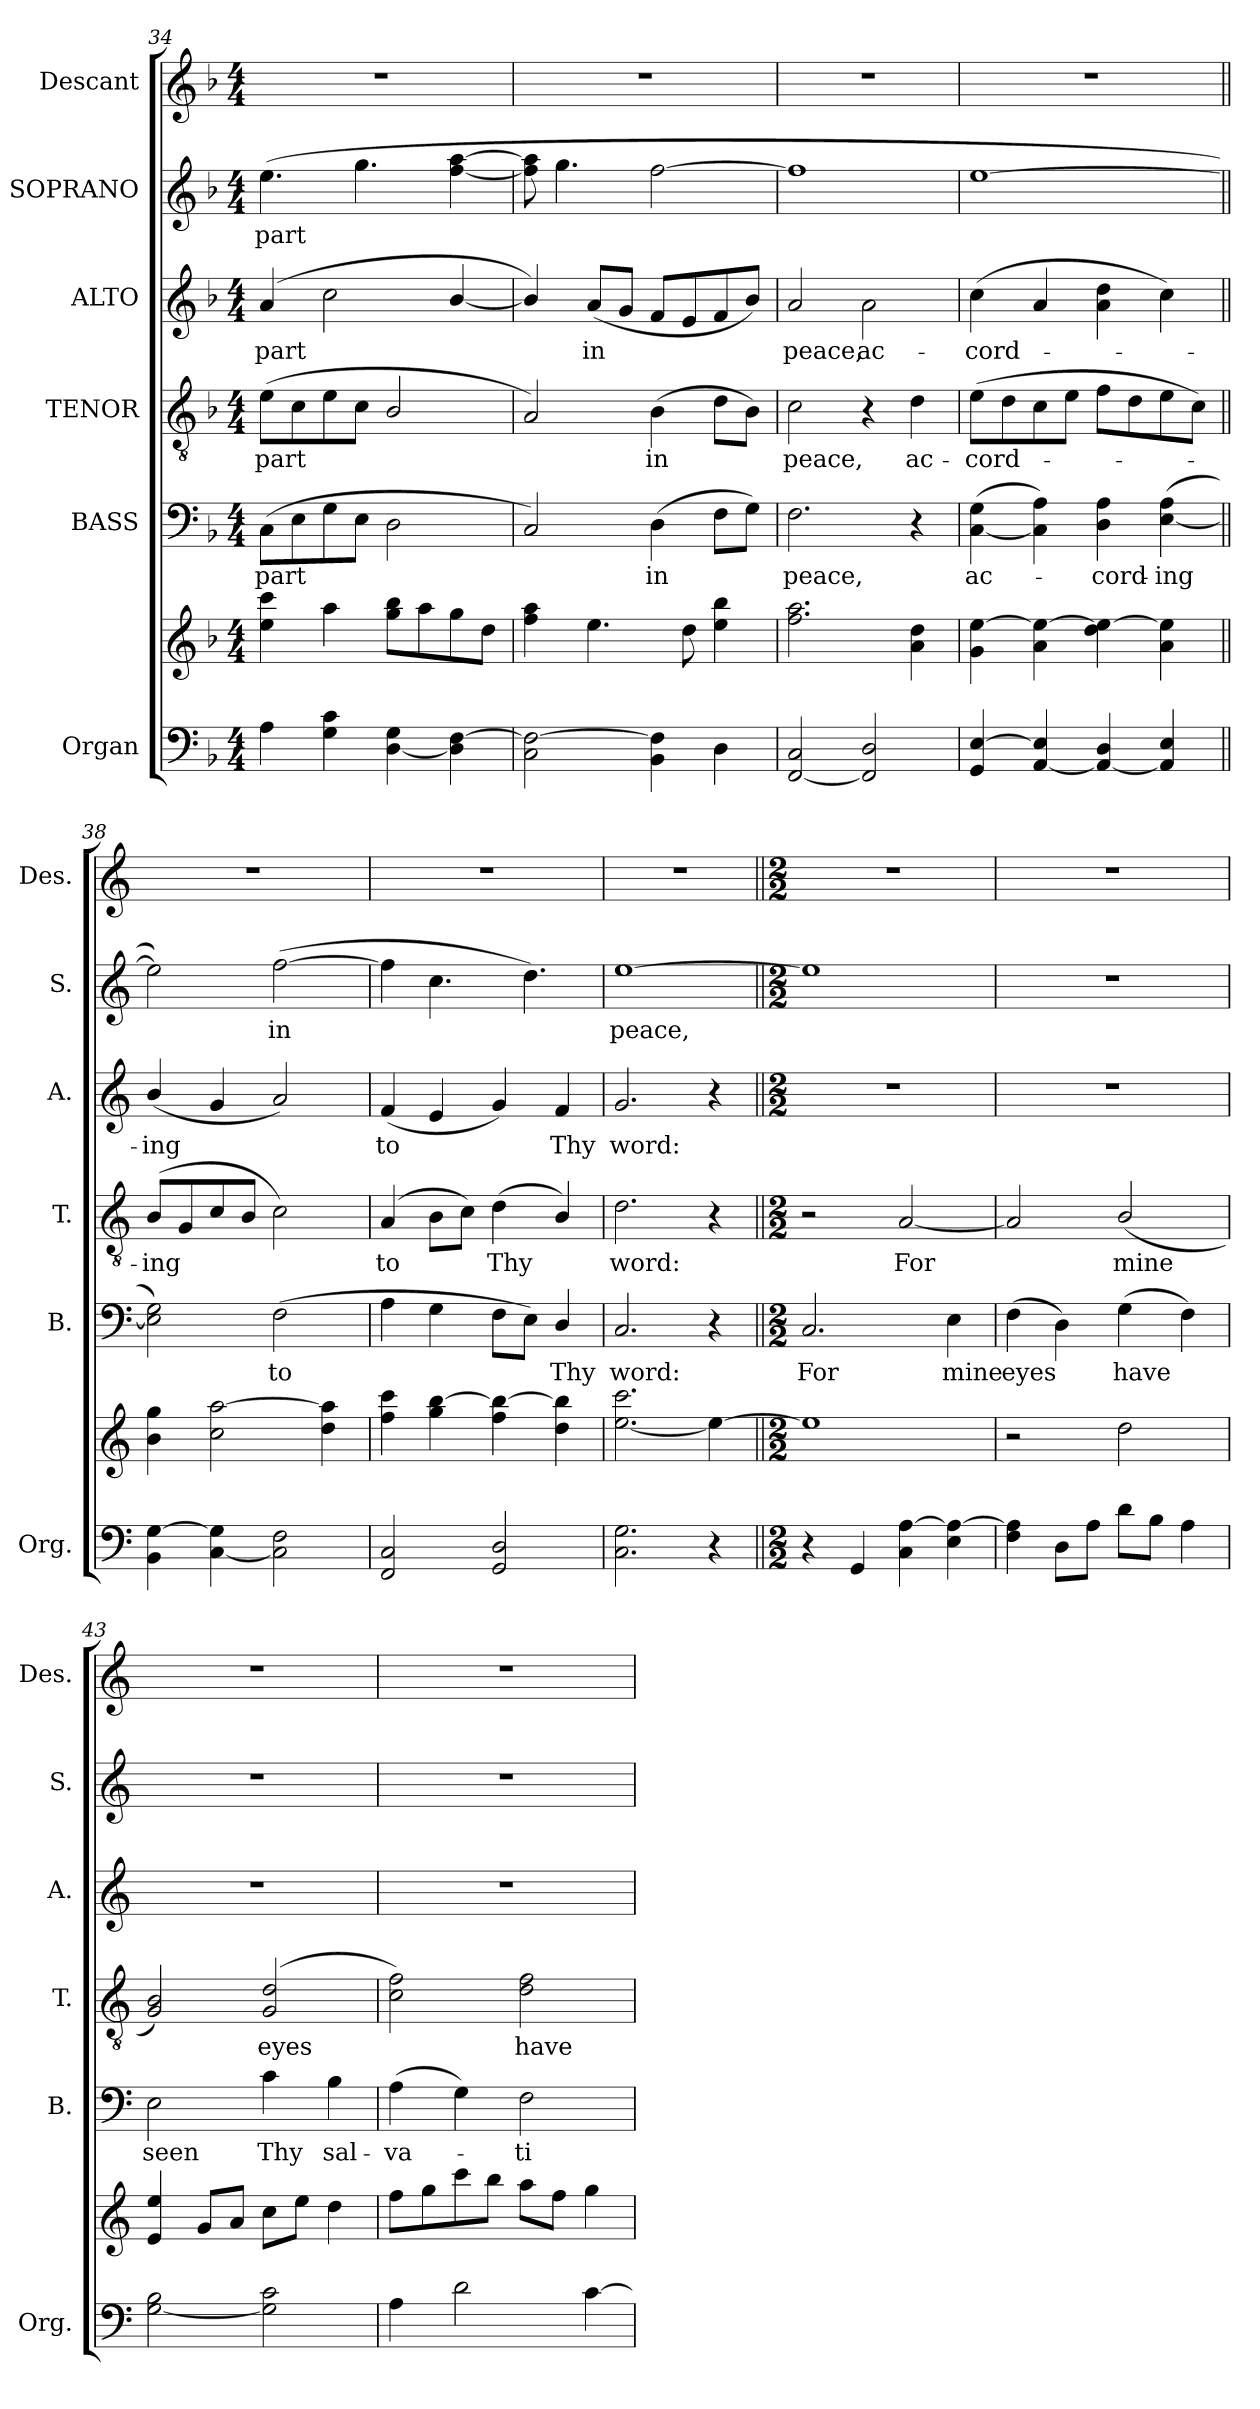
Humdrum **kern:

**kern	**kern	**kern	**text	**kern	**text	**kern	**text	**kern	**text	**kern
*part6	*part6	*part5	*part5	*part4	*part4	*part3	*part3	*part2	*part2	*part1
*staff7	*staff6	*staff5	*staff5	*staff4	*staff4	*staff3	*staff3	*staff2	*staff2	*staff1
*I"Organ	*	*I"BASS	*	*I"TENOR	*	*I"ALTO	*	*I"SOPRANO	*	*I"Descant
*I'Org.	*	*I'B.	*	*I'T.	*	*I'A.	*	*I'S.	*	*I'Des.
*clefF4	*clefG2	*clefF4	*	*clefGv2	*	*clefG2	*	*clefG2	*	*clefG2
*	*	*	*	*ITrd7c12	*	*	*	*	*	*
*k[b-]	*k[b-]	*k[b-]	*	*k[b-]	*	*k[b-]	*	*k[b-]	*	*k[b-]
*F:	*F:	*F:	*	*F:	*	*F:	*	*F:	*	*F:
*M4/4	*M4/4	*M4/4	*	*M4/4	*	*M4/4	*	*M4/4	*	*M4/4
=34	=34	=34	=34	=34	=34	=34	=34	=34	=34	=34
!	!	!	!LO:LY:b	!	!LO:LY:b	!	!LO:LY:b	!	!LO:LY:b	!
4A\	4ee\ 4ccc\	(>8C\L	-part	(>8E\L	-part	(<4a/	-part	(>4.ee\	-part	1r
.	.	8E\	.	8C\	.	.	.	.	.	.
4G\ 4c\	4aa\	8G\	.	8E\	.	2cc\	.	.	.	.
.	.	8E\J	.	8C\J	.	.	.	4.gg\	.	.
[<4D\ 4G\	8gg\ 8bb-\L	2D\	.	2BB-/	.	.	.	.	.	.
.	8aa\	.	.	.	.	.	.	.	.	.
4D\] [>4F\	8gg\	.	.	.	.	[<4b-/	.	[<4ff\ [>4aa\	.	.
.	8dd\J	.	.	.	.	.	.	.	.	.
=35	=35	=35	=35	=35	=35	=35	=35	=35	=35	=35
2C\ 2F\_	4ff\ 4aa\	2C/)	.	2AA/)	.	4b-/])	.	8ff\] 8aa\]	.	1r
.	.	.	.	.	.	.	.	4.gg\	.	.
!	!	!	!	!	!	!	!LO:LY:b	!	!	!
.	4.ee\	.	.	.	.	(<8a/L	in	.	.	.
.	.	.	.	.	.	8g/J	.	.	.	.
!	!	!	!LO:LY:b	!	!LO:LY:b	!	!	!	!	!
4BB-\ 4F\]	.	(>4D\	in	(>4BB-\	in	8f/L	.	[>2ff\	.	.
.	8dd\	.	.	.	.	8e/	.	.	.	.
4D\	4ee\ 4bb-\	8F\L	.	8D\L	.	8f/	.	.	.	.
.	.	8G\J)	.	8BB-\J)	.	8b-/J)	.	.	.	.
=36	=36	=36	=36	=36	=36	=36	=36	=36	=36	=36
!	!	!	!LO:LY:b	!	!LO:LY:b	!	!LO:LY:b	!	!	!
[<2FF/ 2C/	2.ff\ 2.aa\	2.F\	peace,	2C\	peace,	2a/	peace,	1ff]	.	1r
!	!	!	!	!	!	!	!LO:LY:b	!	!	!
2FF/] 2D/	.	.	.	4r	.	2a\	ac-	.	.	.
!	!	!	!	!	!LO:LY:b	!	!	!	!	!
.	4a\ 4dd\	4r	.	4D\	ac-	.	.	.	.	.
=37	=37	=37	=37	=37	=37	=37	=37	=37	=37	=37
!	!	!	!LO:LY:b	!	!LO:LY:b	!	!LO:LY:b	!	!	!
4GG/ [>4E/	4g\ [>4ee\	(>[<4C\ 4G\	ac-	(>8E\L	-cord-	(>4cc\	-cord-	[>1ee	.	1r
.	.	.	.	8D\	.	.	.	.	.	.
[<4AA/ 4E/]	4a\ 4ee\_	4C\] 4A\)	.	8C\	.	4a/	.	.	.	.
.	.	.	.	8E\J	.	.	.	.	.	.
!	!	!	!LO:LY:b	!	!	!	!	!	!	!
4AA/_ 4D/	4dd\ 4ee\_	4D\ 4A\	-cord-	8F\L	.	4a\ 4dd\	.	.	.	.
.	.	.	.	8D\	.	.	.	.	.	.
!	!	!	!LO:LY:b	!	!	!	!	!	!	!
4AA/] 4E/	4a\ 4ee\]	(>[<4E\ 4A\	-ing	8E\	.	4cc\)	.	.	.	.
.	.	.	.	8C\J)	.	.	.	.	.	.
!!LO:LB:g=z
=38||	=38||	=38||	=38||	=38||	=38||	=38||	=38||	=38||	=38||	=38||
*k[]	*k[]	*k[]	*	*k[]	*	*k[]	*	*k[]	*	*k[]
*C:	*C:	*C:	*	*C:	*	*C:	*	*C:	*	*C:
!	!	!	!	!	!LO:LY:b	!	!LO:LY:b	!	!	!
4BB\ [>4G\	4b\ 4gg\	2E\] 2G\)	.	(<8BB/L	-ing	(<4b/	-ing	2ee\])	.	1r
.	.	.	.	8GG/	.	.	.	.	.	.
[<4C\ 4G\]	2cc\ [>2aa\	.	.	8C/	.	4g/	.	.	.	.
.	.	.	.	8BB/J	.	.	.	.	.	.
!	!	!	!LO:LY:b	!	!	!	!	!	!LO:LY:b	!
2C\] 2F\	.	(>2F\	to	2C\)	.	2a/)	.	(>[>2ff\	in	.
.	4dd\ 4aa\]	.	.	.	.	.	.	.	.	.
=39	=39	=39	=39	=39	=39	=39	=39	=39	=39	=39
!	!	!	!	!	!LO:LY:b	!	!LO:LY:b	!	!	!
2FF/ 2C/	4ff\ 4ccc\	4A\	.	(<4AA/	to	(<4f/	to	4ff\]	.	1r
.	4gg\ [>4bb\	4G\	.	8BB\L	.	4e/	.	4.cc\	.	.
.	.	.	.	8C\J)	.	.	.	.	.	.
!	!	!	!	!	!LO:LY:b	!	!	!	!	!
2GG/ 2D/	4ff\ 4bb\_	8F\L	.	(>4D\	Thy	4g/)	.	.	.	.
.	.	8E\J)	.	.	.	.	.	4.dd\)	.	.
!	!	!	!LO:LY:b	!	!	!	!LO:LY:b	!	!	!
.	4dd\ 4bb\]	4D/	Thy	4BB/)	.	4f/	Thy	.	.	.
=40	=40	=40	=40	=40	=40	=40	=40	=40	=40	=40
!	!	!	!LO:LY:b	!	!LO:LY:b	!	!LO:LY:b	!	!LO:LY:b	!
2.C\ 2.G\	[<2.ee\ 2.ccc\	2.C/	word:	2.D\	word:	2.g/	word:	[>1ee	peace,	1r
4r	4ee\_	4r	.	4r	.	4r	.	.	.	.
=41||	=41||	=41||	=41||	=41||	=41||	=41||	=41||	=41||	=41||	=41||
!!LO:REH:place=s1:a:B:fs=17:t=C
*M2/2	*M2/2	*M2/2	*	*M2/2	*	*M2/2	*	*M2/2	*	*M2/2
*	*MM120	*	*	*	*	*	*	*MM120	*	*MM120
!	!	!	!LO:LY:b	!	!	!	!	!	!	!
4r	1ee]	2.C/	For	2r	.	1r	.	1ee]	.	1r
4GG/	.	.	.	.	.	.	.	.	.	.
!	!	!	!	!	!LO:LY:b	!	!	!	!	!
4C\ [>4A\	.	.	.	[<2AA/	For	.	.	.	.	.
!	!	!	!LO:LY:b	!	!	!	!	!	!	!
4E\ 4A\_	.	4E\	mine	.	.	.	.	.	.	.
=42	=42	=42	=42	=42	=42	=42	=42	=42	=42	=42
!	!	!	!LO:LY:b	!	!	!	!	!	!	!
4F\ 4A\]	2r	(>4F\	eyes	2AA/]	.	1r	.	1r	.	1r
8D\L	.	4D\)	.	.	.	.	.	.	.	.
8A\J	.	.	.	.	.	.	.	.	.	.
!	!	!	!LO:LY:b	!	!LO:LY:b	!	!	!	!	!
8d\L	2dd\	(>4G\	have	(<2BB/	mine	.	.	.	.	.
8B\J	.	.	.	.	.	.	.	.	.	.
4A\	.	4F\)	.	.	.	.	.	.	.	.
=43	=43	=43	=43	=43	=43	=43	=43	=43	=43	=43
!	!	!	!LO:LY:b	!	!	!	!	!	!	!
[<2G\ 2B\	4e/ 4ee/	2E\	seen	2GG/ 2BB/)	.	1r	.	1r	.	1r
.	8g/L	.	.	.	.	.	.	.	.	.
.	8a/J	.	.	.	.	.	.	.	.	.
!	!	!	!LO:LY:b	!	!LO:LY:b	!	!	!	!	!
2G\] 2c\	8cc\L	4c\	Thy	(<2GG/ 2D/	eyes	.	.	.	.	.
.	8ee\J	.	.	.	.	.	.	.	.	.
!	!	!	!LO:LY:b	!	!	!	!	!	!	!
.	4dd\	4B\	sal-	.	.	.	.	.	.	.
!!LO:PB:g=z
=44	=44	=44	=44	=44	=44	=44	=44	=44	=44	=44
!	!	!	!LO:LY:b	!	!	!	!	!	!	!
4A\	8ff\L	(>4A\	-va-	2C\ 2F\)	.	1r	.	1r	.	1r
.	8gg\	.	.	.	.	.	.	.	.	.
2d\	8ccc\	4G\)	.	.	.	.	.	.	.	.
.	8bb\J	.	.	.	.	.	.	.	.	.
!	!	!	!LO:LY:b	!	!LO:LY:b	!	!	!	!	!
.	8aa\L	2F\	-ti-	2D\ 2F\	have	.	.	.	.	.
.	8ff\J	.	.	.	.	.	.	.	.	.
[>4c\	4gg\	.	.	.	.	.	.	.	.	.
=	=	=	=	=	=	=	=	=	=	=
*-	*-	*-	*-	*-	*-	*-	*-	*-	*-	*-
